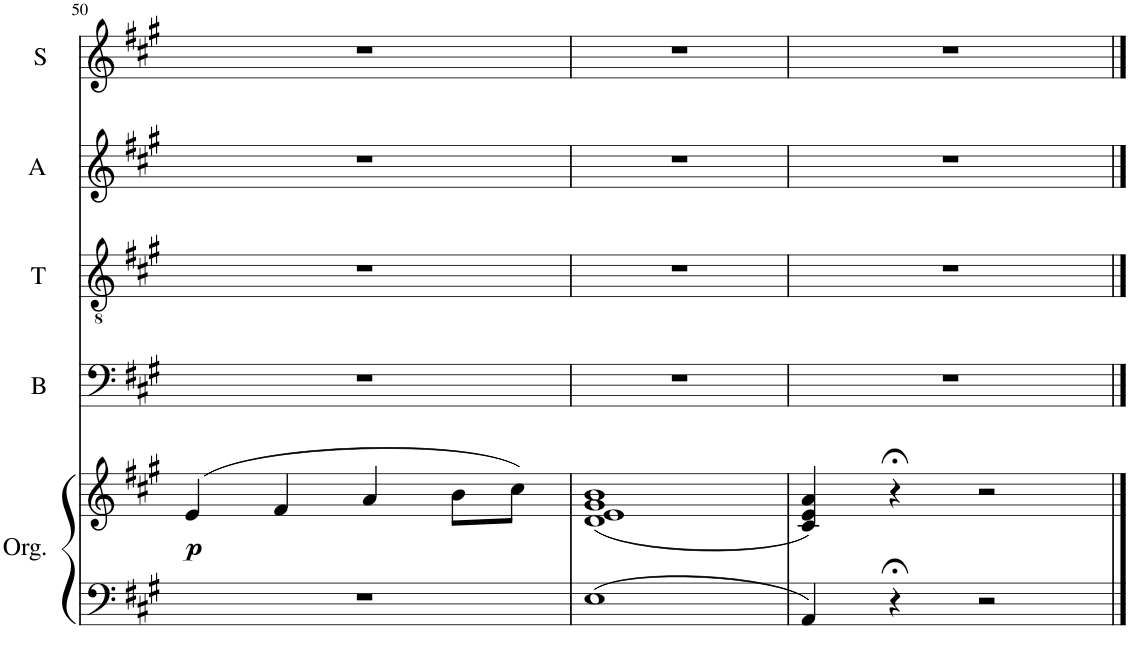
**kern	**kern	**dynam	**kern	**kern	**kern	**kern
*part5	*part5	*part5	*part4	*part3	*part2	*part1
*staff6	*staff5	*staff5/6	*staff4	*staff3	*staff2	*staff1
*I"Orgue	*	*	*I"B	*I"T	*I"A	*I"S
*I'Org.	*	*	*I'B	*I'T	*I'A	*I'S
!!LO:PB:g=z
*clefF4	*clefG2	*	*clefF4	*clefGv2	*clefG2	*clefG2
*k[f#c#g#]	*k[f#c#g#]	*	*k[f#c#g#]	*k[f#c#g#]	*k[f#c#g#]	*k[f#c#g#]
*M4/4	*M4/4	*	*M4/4	*M4/4	*M4/4	*M4/4
=50	=50	=50	=50	=50	=50	=50
!	!	!LO:DY:b	!	!	!	!
1r	(4e/	p	1r	1r	1r	1r
.	4f#/	.	.	.	.	.
.	4a/	.	.	.	.	.
.	8b\L	.	.	.	.	.
.	8cc#\J)	.	.	.	.	.
=51	=51	=51	=51	=51	=51	=51
1E	(1d 1e 1g# 1b	.	1r	1r	1r	1r
=52	=52	=52	=52	=52	=52	=52
4AA/	4c#/ 4e/ 4a/)	.	1r	1r	1r	1r
4r;<	4r;<	.	.	.	.	.
2r	2r	.	.	.	.	.
==	==	==	==	==	==	==
*-	*-	*-	*-	*-	*-	*-
